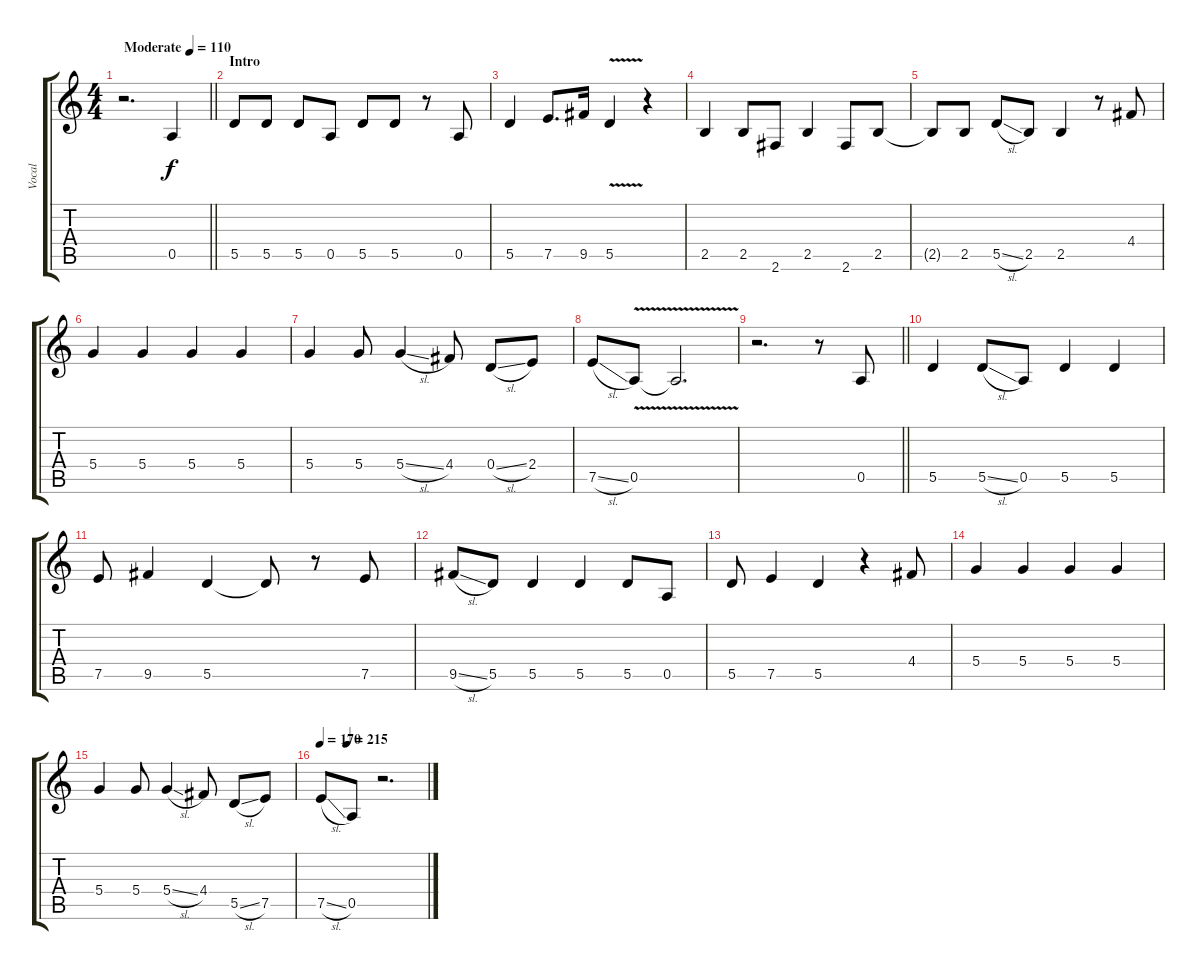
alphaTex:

\track ("Vocal" "Vocal") {instrument overdrivenguitar}
\staff {score tabs}
\tuning (E4 B3 G3 D3 A2 E2) {hide}
\ts (4 4)
\tempo (110 "Moderate")
\clef g2
\barLineRight lightlight
\ks c
r.2{d dy f instrument overdrivenguitar} 0.5.4 |
\section ("" "Intro")
5.5.8 5.5.8 5.5.8 0.5.8 5.5.8 5.5.8 r.8 0.5.8 |
5.5.4 7.5.8{d} 9.5.16 5.5{v}.4 r.4 |
2.5.4 2.5.8 2.6.8 2.5.4 2.6.8 2.5.8 |
2.5{t}.8 2.5.8 5.5{sl}.8 2.5.8 2.5.4 r.8 4.4.8 |
5.4.4 5.4.4 5.4.4 5.4.4 |
5.4.4 5.4.8 5.4{sl}.4 4.4.8 0.4{sl}.8 2.4.8 |
7.5{sl}.8 0.5{v}.8 0.5{t}.2{d} |
\barLineRight lightlight
r.2{d} r.8 0.5.8 |
5.5.4 5.5{sl}.8 0.5.8 5.5.4 5.5.4 |
7.5.8 9.5.4 5.5.4 5.5{t}.8 r.8 7.5.8 |
9.5{sl}.8 5.5.8 5.5.4 5.5.4 5.5.8 0.5.8 |
5.5.8 7.5.4 5.5.4 r.4 4.4.8 |
5.4.4 5.4.4 5.4.4 5.4.4 |
5.4.4 5.4.8 5.4{sl}.4 4.4.8 5.5{sl}.8 7.5.8 |
\tempo 170
\tempo (215 0.25)
7.5{sl}.8 0.5.8 r.2{d}
